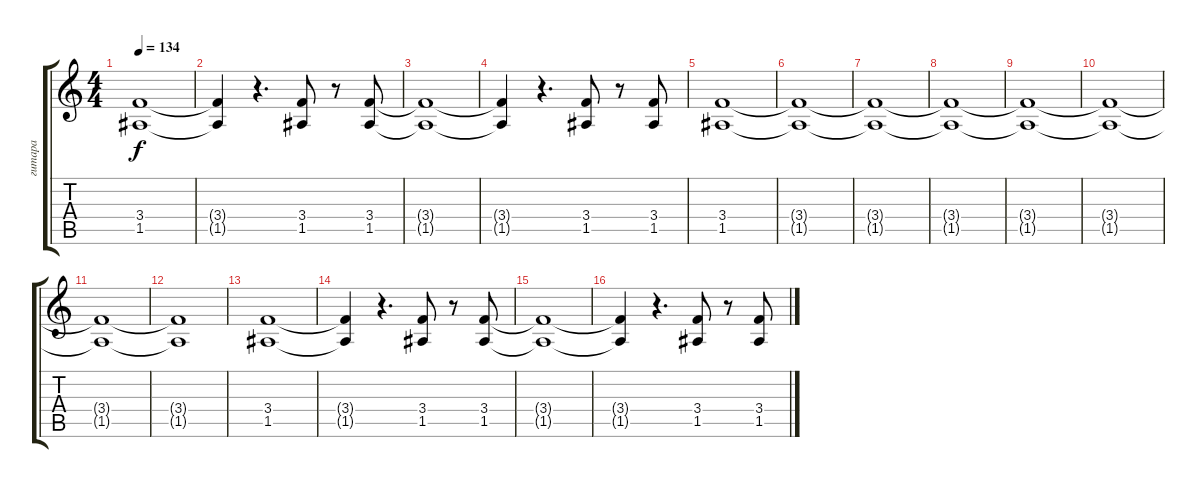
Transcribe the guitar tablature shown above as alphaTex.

\track ("гитара" "гитара") {instrument overdrivenguitar}
\staff {score tabs}
\tuning (E4 B3 G3 D3 A2 E2) {hide}
\ts (4 4)
\tempo 134
\clef g2
\ks c
(3.4{t} 1.5{t}).1{dy f} |
(3.4{t} 1.5{t}).4 r.4{d} (3.4 1.5).8 r.8 (3.4 1.5).8 |
(3.4{t} 1.5{t}).1 |
(3.4{t} 1.5{t}).4 r.4{d} (3.4 1.5).8 r.8 (3.4 1.5).8 |
(3.4 1.5).1 |
(3.4{t} 1.5{t}).1 |
(3.4{t} 1.5{t}).1 |
(3.4{t} 1.5{t}).1 |
(3.4{t} 1.5{t}).1 |
(3.4{t} 1.5{t}).1 |
(3.4{t} 1.5{t}).1 |
(3.4{t} 1.5{t}).1 |
(3.4 1.5).1 |
(3.4{t} 1.5{t}).4 r.4{d} (3.4 1.5).8 r.8 (3.4 1.5).8 |
(3.4{t} 1.5{t}).1 |
(3.4{t} 1.5{t}).4 r.4{d} (3.4 1.5).8 r.8 (3.4 1.5).8
